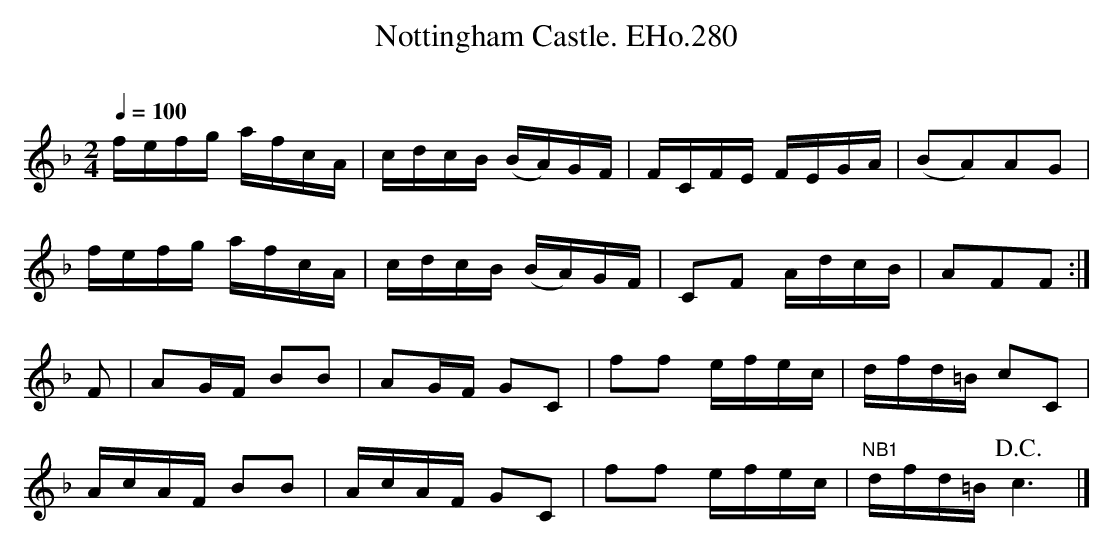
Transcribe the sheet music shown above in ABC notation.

X:1
T:Nottingham Castle. EHo.280
M:2/4
L:1/16
Q:1/4=100
O:
K:F
fefg afcA | cdcB (BA)GF | FCFE FEGA | (B2A2)A2G2 |
fefg afcA | cdcB (BA)GF | C2F2 AdcB | A2F2F2 :|
F2 | A2GF B2B2 | A2GF G2C2 | f2f2 efec | dfd=B c2C2 |
AcAF B2B2 | AcAF G2C2 | f2f2 efec | "NB1"dfd=B !D.C.!c6 |]
